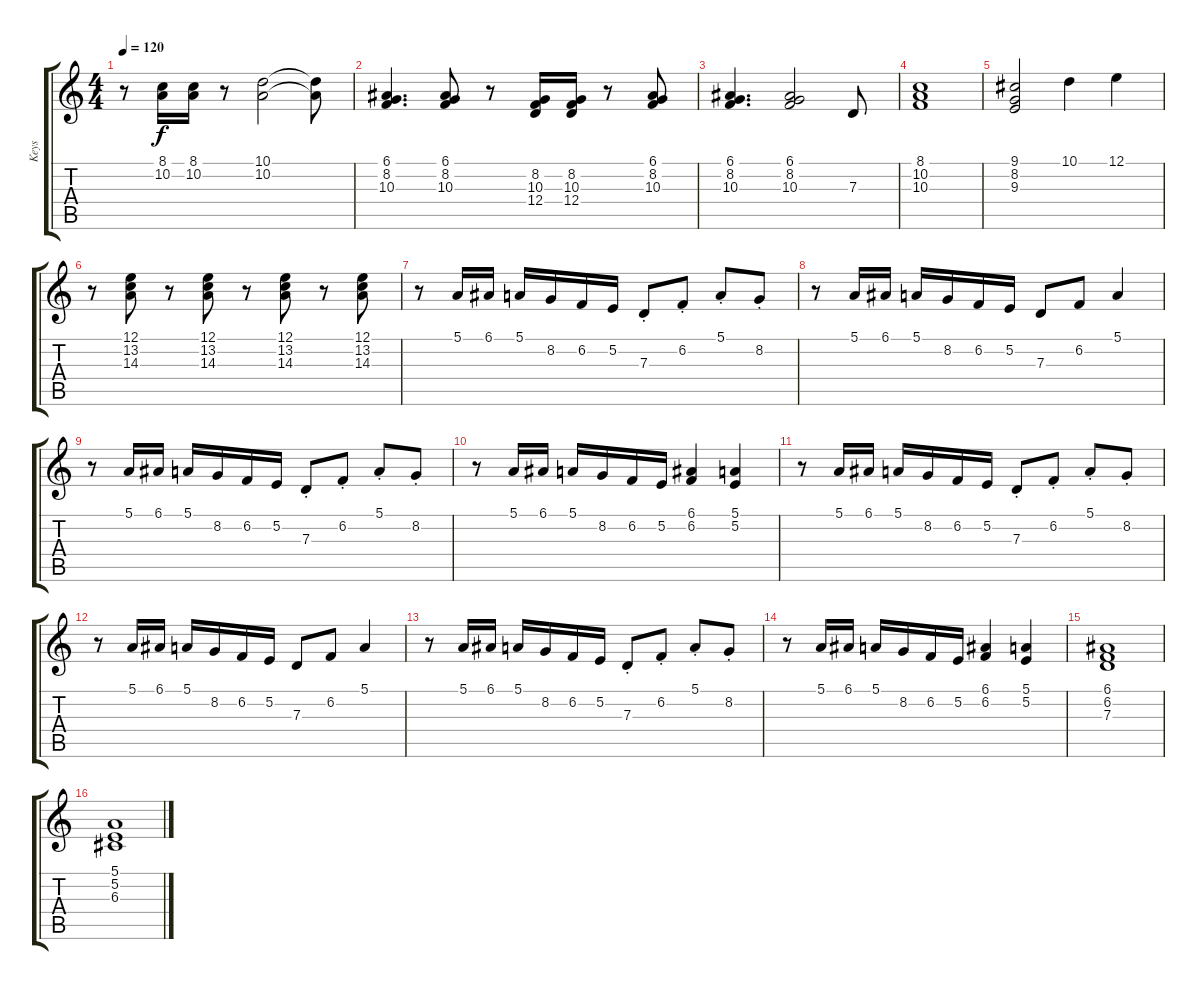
\track ("Keys" "Keys") {instrument percussiveorgan}
\staff {score tabs}
\tuning (E4 B3 G3 D3 A2 E2) {hide}
\ts (4 4)
\tempo 120
\clef g2
\ks c
r.8{dy f} (8.1 10.2).16 (8.1 10.2).16 r.8 (10.1 10.2).2 (10.1{t} 10.2{t}).8 |
(6.1 8.2 10.3).4{d} (6.1 8.2 10.3).8 r.8 (8.2 10.3 12.4).16 (8.2 10.3 12.4).16 r.8 (6.1 8.2 10.3).8 |
(6.1 8.2 10.3).4{d} (6.1 8.2 10.3).2 7.3.8 |
(8.1 10.2 10.3).1 |
(9.1 8.2 9.3).2 10.1.4 12.1.4 |
r.8 (12.1 13.2 14.3).8 r.8 (12.1 13.2 14.3).8 r.8 (12.1 13.2 14.3).8 r.8 (12.1 13.2 14.3).8 |
r.8 5.1.16 6.1.16 5.1.16 8.2.16 6.2.16 5.2.16 7.3{st}.8 6.2{st}.8 5.1{st}.8 8.2{st}.8 |
r.8 5.1.16 6.1.16 5.1.16 8.2.16 6.2.16 5.2.16 7.3.8 6.2.8 5.1.4 |
r.8 5.1.16 6.1.16 5.1.16 8.2.16 6.2.16 5.2.16 7.3{st}.8 6.2{st}.8 5.1{st}.8 8.2{st}.8 |
r.8 5.1.16 6.1.16 5.1.16 8.2.16 6.2.16 5.2.16 (6.1 6.2).4 (5.1 5.2).4 |
r.8 5.1.16 6.1.16 5.1.16 8.2.16 6.2.16 5.2.16 7.3{st}.8 6.2{st}.8 5.1{st}.8 8.2{st}.8 |
r.8 5.1.16 6.1.16 5.1.16 8.2.16 6.2.16 5.2.16 7.3.8 6.2.8 5.1.4 |
r.8 5.1.16 6.1.16 5.1.16 8.2.16 6.2.16 5.2.16 7.3{st}.8 6.2{st}.8 5.1{st}.8 8.2{st}.8 |
r.8 5.1.16 6.1.16 5.1.16 8.2.16 6.2.16 5.2.16 (6.1 6.2).4 (5.1 5.2).4 |
(6.1 6.2 7.3).1 |
(5.1 5.2 6.3).1
